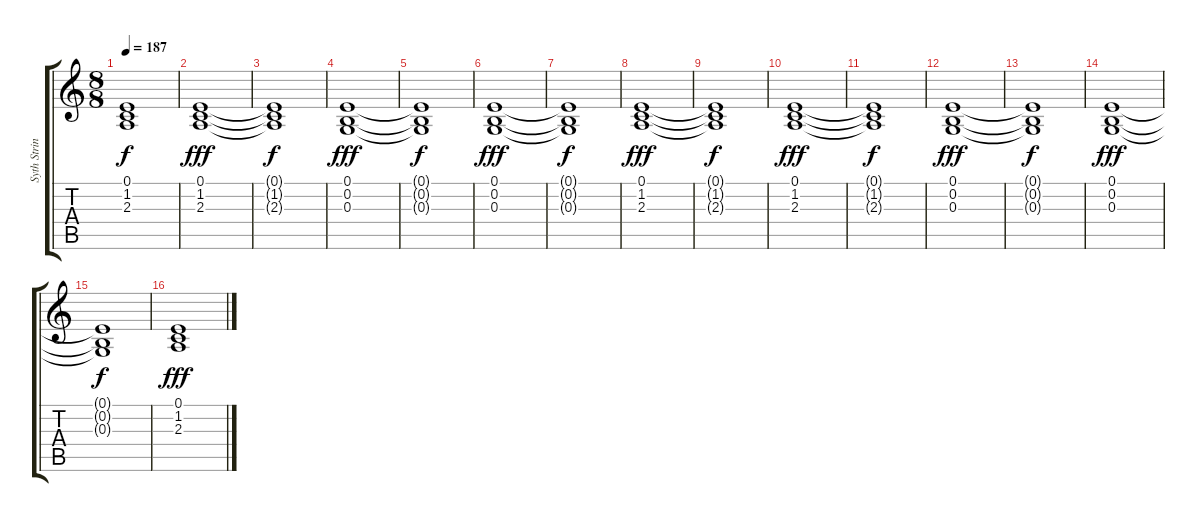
\track ("Syth Strings" "Syth Strin") {instrument synthstrings1}
\staff {score tabs}
\tuning (E4 B3 G3 D3 A2 E2) {hide}
\ts (8 8)
\tempo 187
\clef g2
\ks c
(0.1{t} 1.2{t} 2.3{t}).1{dy f} |
(0.1 1.2 2.3).1{dy fff} |
(0.1{t} 1.2{t} 2.3{t}).1{dy f} |
(0.1 0.2 0.3).1{dy fff} |
(0.1{t} 0.2{t} 0.3{t}).1{dy f} |
(0.1 0.2 0.3).1{dy fff} |
(0.1{t} 0.2{t} 0.3{t}).1{dy f} |
(0.1 1.2 2.3).1{dy fff} |
(0.1{t} 1.2{t} 2.3{t}).1{dy f} |
(0.1 1.2 2.3).1{dy fff} |
(0.1{t} 1.2{t} 2.3{t}).1{dy f} |
(0.1 0.2 0.3).1{dy fff} |
(0.1{t} 0.2{t} 0.3{t}).1{dy f} |
(0.1 0.2 0.3).1{dy fff} |
(0.1{t} 0.2{t} 0.3{t}).1{dy f} |
(0.1 1.2 2.3).1{dy fff}
